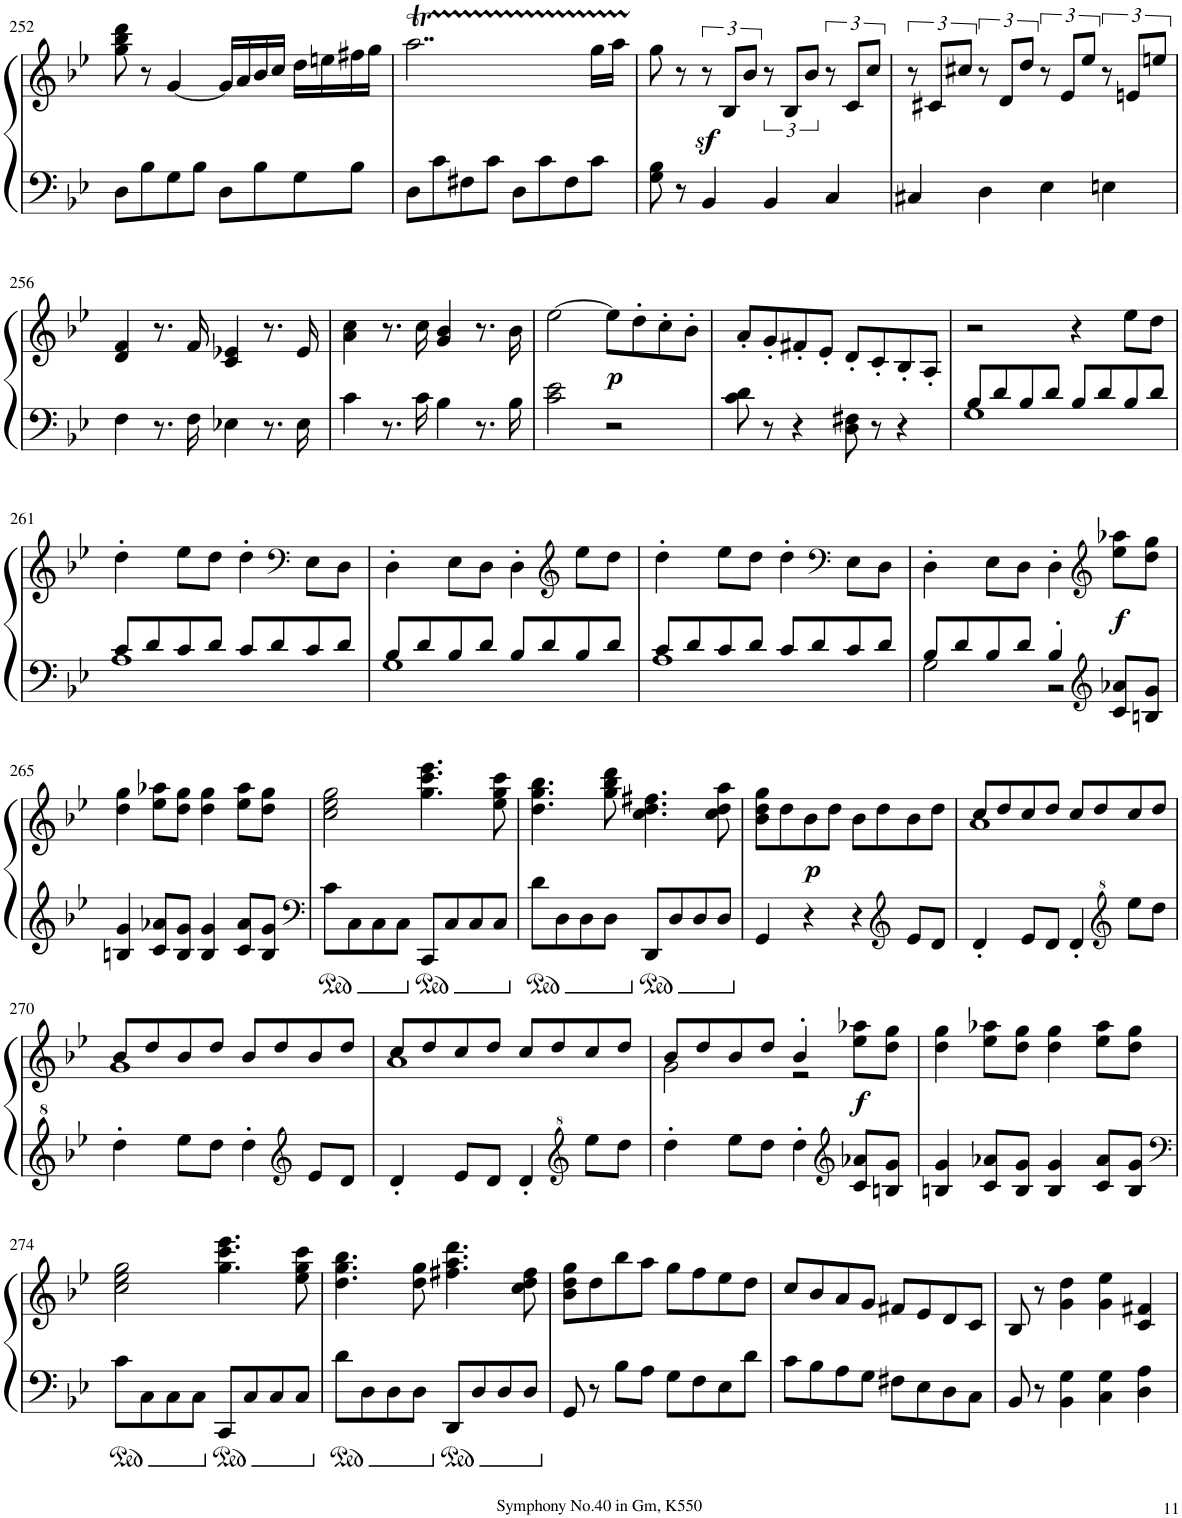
**kern	**kern	**dynam
*part1	*part1	*part1
*staff2	*staff1	*staff1/2
*I"ピアノ	*	*
!!LO:PB:g=z
*clefG2	*clefG2	*
*k[b-e-]	*k[b-e-]	*
*M2/2	*M2/2	*
*met(c|)	*met(c|)	*
=252	=252	=252
8D\L	8gg\ 8bb-\ 8ddd\	.
8B-\	8r	.
8G\	[4g/	.
8B-\J	.	.
8D\L	16g/LL]	.
.	16a/	.
8B-\	16b-/	.
.	16cc/JJ	.
8G\	16dd\LL	.
.	16een\	.
8B-\J	16ff#X\	.
.	16gg\JJ	.
=253	=253	=253
8D\L	2..aat\	.
8c\	.	.
8F#X\	.	.
8c\J	.	.
8D\L	.	.
8c\	.	.
8F#\	.	.
8c\J	16gg\LL	.
.	16aaTTT\JJ	.
=254	=254	=254
8G\ 8B-\	8gg\	.
8r	8r	.
4BB-z>/	12r	.
.	12B-/L	.
.	12b-/J	.
4BB-/	12r	.
.	12B-/L	.
.	12b-/J	.
4C/	12r	.
.	12c/L	.
.	12cc/J	.
=255	=255	=255
4C#X/	12r	.
.	12c#X/L	.
.	12cc#X/J	.
4D\	12r	.
.	12d/L	.
.	12dd/J	.
4E-\	12r	.
.	12e-/L	.
.	12ee-/J	.
4En\	12r	.
.	12en/L	.
.	12een/J	.
!!LO:LB:g=z
=256	=256	=256
4F\	4d/ 4f/	.
8.r	8.r	.
16F\	16f/	.
4E-X\	4c/ 4e-X/	.
8.r	8.r	.
16E-\	16e-/	.
=257	=257	=257
4c\	4a\ 4cc\	.
8.r	8.r	.
16c\	16cc\	.
4B-\	4g/ 4b-/	.
8.r	8.r	.
16B-\	16b-\	.
=258	=258	=258
2c\ 2e-\	[2ee-\	.
!	!	!LO:DY:a=2
2r	8ee-\L]	p
.	8dd'\	.
.	8cc'\	.
.	8b-'\J	.
=259	=259	=259
8c\ 8d\	8a'/L	.
8r	8g'/	.
4r	8f#X'/	.
.	8e-'/J	.
8D\ 8F#X\	8d'/L	.
8r	8c'/	.
4r	8B-'/	.
.	8A'/J	.
=260	=260	=260
*^	*	*
8B-/L	1G	2r	.
8d/	.	.	.
8B-/	.	.	.
8d/J	.	.	.
8B-/L	.	4r	.
8d/	.	.	.
8B-/	.	8ee-\L	.
8d/J	.	8dd\J	.
!!LO:LB:g=z
=261	=261	=261	=261
8c/L	1A	4dd'\	.
8d/	.	.	.
8c/	.	8ee-\L	.
8d/J	.	8dd\J	.
8c/L	.	4dd'\	.
8d/	.	.	.
*	*	*clefF4	*
8c/	.	8E-\L	.
8d/J	.	8D\J	.
=262	=262	=262	=262
8B-/L	1G	4D'\	.
8d/	.	.	.
8B-/	.	8E-\L	.
8d/J	.	8D\J	.
8B-/L	.	4D'\	.
8d/	.	.	.
*	*	*clefG2	*
8B-/	.	8ee-\L	.
8d/J	.	8dd\J	.
=263	=263	=263	=263
8c/L	1A	4dd'\	.
8d/	.	.	.
8c/	.	8ee-\L	.
8d/J	.	8dd\J	.
8c/L	.	4dd'\	.
8d/	.	.	.
*	*	*clefF4	*
8c/	.	8E-\L	.
8d/J	.	8D\J	.
=264	=264	=264	=264
8B-/L	2G\	4D'\	.
8d/	.	.	.
8B-/	.	8E-\L	.
8d/J	.	8D\J	.
4B-'/	2r	4D'\	.
*clefG2	*	*clefG2	*
!	!	!	!LO:DY:b
8c/ 8a-X/L	.	8ee-\ 8aa-X\L	f
8Bn/ 8g/J	.	8dd\ 8gg\J	.
*v	*v	*	*
!!LO:LB:g=z
=265	=265	=265
4Bn/ 4g/	4dd\ 4gg\	.
8c/ 8a-X/L	8ee-\ 8aa-X\L	.
8B/ 8g/J	8dd\ 8gg\J	.
4B/ 4g/	4dd\ 4gg\	.
8c/ 8a-/L	8ee-\ 8aa-\L	.
8B/ 8g/J	8dd\ 8gg\J	.
=266	=266	=266
*clefF4	*	*
8c\L	2cc\ 2ee-\ 2gg\	.
8C\	.	.
8C\	.	.
8C\J	.	.
8CC/L	4.gg\ 4.ccc\ 4.eee-\	.
8C/	.	.
8C/	.	.
8C/J	8ee-\ 8gg\ 8ccc\	.
=267	=267	=267
8d\L	4.dd\ 4.gg\ 4.bb-\	.
8D\	.	.
8D\	.	.
8D\J	8gg\ 8bb-\ 8ddd\	.
8DD/L	4.cc\ 4.dd\ 4.ff#X\	.
8D/	.	.
8D/	.	.
8D/J	8cc\ 8dd\ 8aa\	.
=268	=268	=268
4GG/	8b-\ 8dd\ 8gg\L	.
.	8dd\	.
!	!	!LO:DY:a=2
4r	8b-\	p
.	8dd\J	.
4r	8b-\L	.
.	8dd\	.
*clefG2	*	*
8e-/L	8b-\	.
8d/J	8dd\J	.
=269	=269	=269
*	*^	*
4d'/	8cc/L	1a	.
.	8dd/	.	.
8e-/L	8cc/	.	.
8d/J	8dd/J	.	.
4d'/	8cc/L	.	.
.	8dd/	.	.
*clefG^2	*	*	*
8eee-\L	8cc/	.	.
8ddd\J	8dd/J	.	.
!!LO:LB:g=z	!!
=270	=270	=270	=270
4ddd'\	8b-/L	1g	.
.	8dd/	.	.
8eee-\L	8b-/	.	.
8ddd\J	8dd/J	.	.
4ddd'\	8b-/L	.	.
.	8dd/	.	.
*clefG2	*	*	*
8e-/L	8b-/	.	.
8d/J	8dd/J	.	.
=271	=271	=271	=271
4d'/	8cc/L	1a	.
.	8dd/	.	.
8e-/L	8cc/	.	.
8d/J	8dd/J	.	.
4d'/	8cc/L	.	.
.	8dd/	.	.
*clefG^2	*	*	*
8eee-\L	8cc/	.	.
8ddd\J	8dd/J	.	.
=272	=272	=272	=272
4ddd'\	8b-/L	2g\	.
.	8dd/	.	.
8eee-\L	8b-/	.	.
8ddd\J	8dd/J	.	.
4ddd'\	4b-'/	2r	.
*clefG2	*	*	*
!	!	!	!LO:DY:a=2
8c/ 8a-X/L	8ee-\ 8aa-X\L	.	f
8Bn/ 8g/J	8dd\ 8gg\J	.	.
*	*v	*v	*
=273	=273	=273
4Bn/ 4g/	4dd\ 4gg\	.
8c/ 8a-X/L	8ee-\ 8aa-X\L	.
8B/ 8g/J	8dd\ 8gg\J	.
4B/ 4g/	4dd\ 4gg\	.
8c/ 8a-/L	8ee-\ 8aa-\L	.
8B/ 8g/J	8dd\ 8gg\J	.
!!LO:LB:g=z
=274	=274	=274
*clefF4	*	*
8c\L	2cc\ 2ee-\ 2gg\	.
8C\	.	.
8C\	.	.
8C\J	.	.
8CC/L	4.gg\ 4.ccc\ 4.eee-\	.
8C/	.	.
8C/	.	.
8C/J	8ee-\ 8gg\ 8ccc\	.
=275	=275	=275
8d\L	4.dd\ 4.gg\ 4.bb-\	.
8D\	.	.
8D\	.	.
8D\J	8dd\ 8gg\	.
8DD/L	4.ff#X\ 4.aa\ 4.ddd\	.
8D/	.	.
8D/	.	.
8D/J	8cc\ 8dd\ 8ff#\	.
=276	=276	=276
8GG/	8b-\ 8dd\ 8gg\L	.
8r	8dd\	.
8B-\L	8bb-\	.
8A\J	8aa\J	.
8G\L	8gg\L	.
8F\	8ff\	.
8E-\	8ee-\	.
8d\J	8dd\J	.
=277	=277	=277
8c\L	8cc/L	.
8B-\	8b-/	.
8A\	8a/	.
8G\J	8g/J	.
8F#X\L	8f#X/L	.
8E-\	8e-/	.
8D\	8d/	.
8C\J	8c/J	.
=278	=278	=278
8BB-/	8B-/	.
8r	8r	.
4BB-\ 4G\	4g\ 4dd\	.
4C\ 4G\	4g\ 4ee-\	.
4D\ 4A\	4c/ 4f#X/	.
=	=	=
*-	*-	*-
